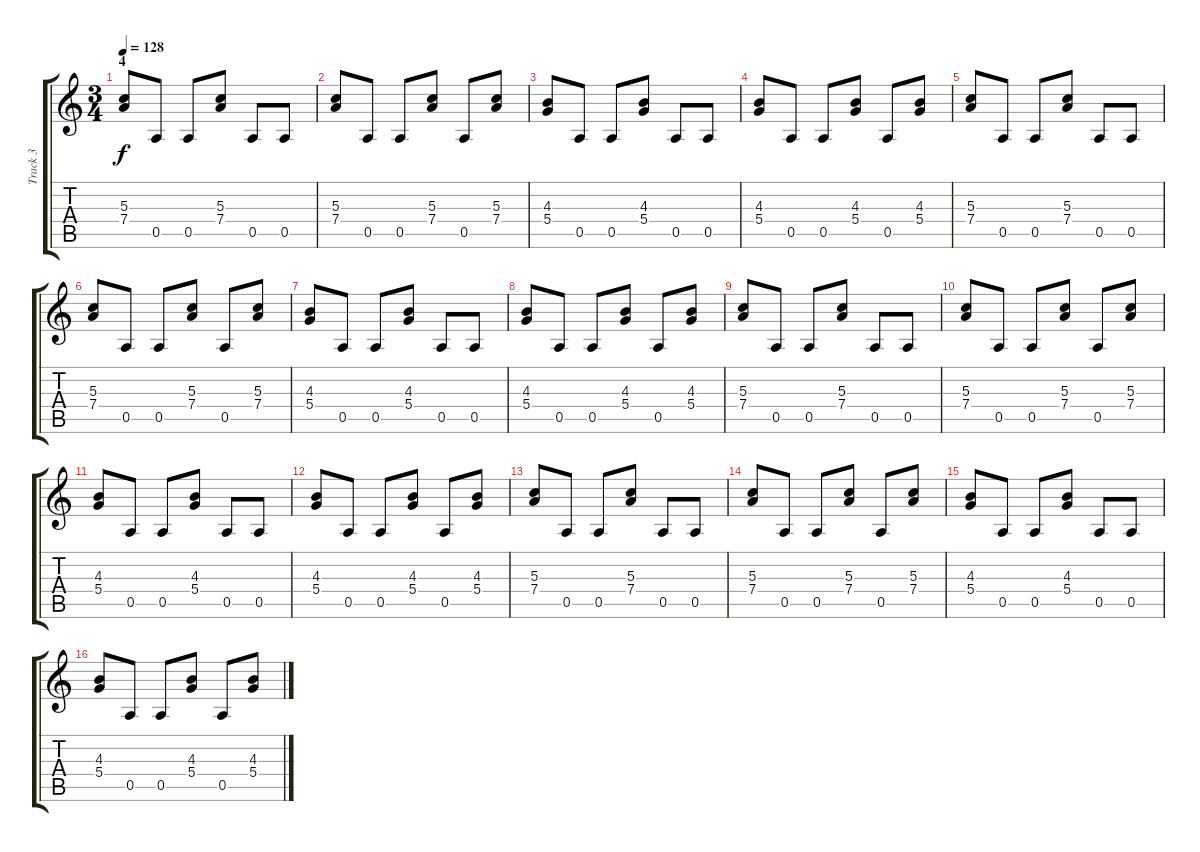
\track ("Track 3" "Track 3") {instrument distortionguitar}
\staff {score tabs}
\tuning (E4 B3 G3 D3 A2 E2) {hide}
\ts (3 4)
\section ("" "4")
\tempo 128
\clef g2
\ks c
(5.3 7.4).8{dy f} 0.5.8 0.5.8 (5.3 7.4).8 0.5.8 0.5.8 |
(5.3 7.4).8 0.5.8 0.5.8 (5.3 7.4).8 0.5.8 (5.3 7.4).8 |
(4.3 5.4).8 0.5.8 0.5.8 (4.3 5.4).8 0.5.8 0.5.8 |
(4.3 5.4).8 0.5.8 0.5.8 (4.3 5.4).8 0.5.8 (4.3 5.4).8 |
(5.3 7.4).8 0.5.8 0.5.8 (5.3 7.4).8 0.5.8 0.5.8 |
(5.3 7.4).8 0.5.8 0.5.8 (5.3 7.4).8 0.5.8 (5.3 7.4).8 |
(4.3 5.4).8 0.5.8 0.5.8 (4.3 5.4).8 0.5.8 0.5.8 |
(4.3 5.4).8 0.5.8 0.5.8 (4.3 5.4).8 0.5.8 (4.3 5.4).8 |
(5.3 7.4).8 0.5.8 0.5.8 (5.3 7.4).8 0.5.8 0.5.8 |
(5.3 7.4).8 0.5.8 0.5.8 (5.3 7.4).8 0.5.8 (5.3 7.4).8 |
(4.3 5.4).8 0.5.8 0.5.8 (4.3 5.4).8 0.5.8 0.5.8 |
(4.3 5.4).8 0.5.8 0.5.8 (4.3 5.4).8 0.5.8 (4.3 5.4).8 |
(5.3 7.4).8 0.5.8 0.5.8 (5.3 7.4).8 0.5.8 0.5.8 |
(5.3 7.4).8 0.5.8 0.5.8 (5.3 7.4).8 0.5.8 (5.3 7.4).8 |
(4.3 5.4).8 0.5.8 0.5.8 (4.3 5.4).8 0.5.8 0.5.8 |
(4.3 5.4).8 0.5.8 0.5.8 (4.3 5.4).8 0.5.8 (4.3 5.4).8
